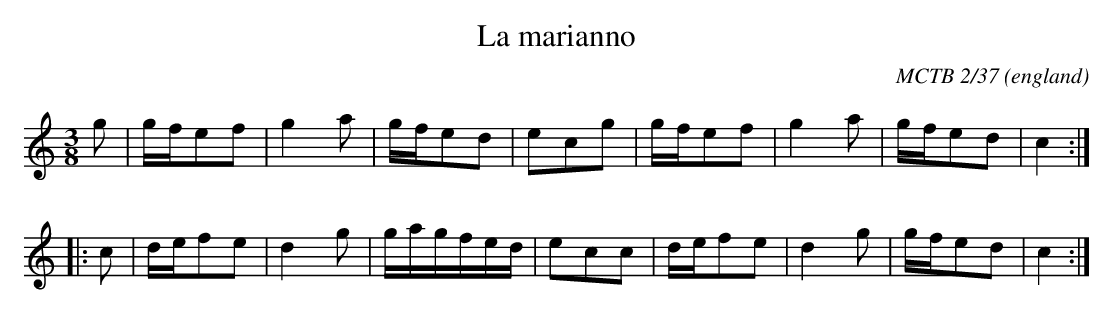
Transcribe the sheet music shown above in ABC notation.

X:1
T:La marianno
O:england
C:MCTB 2/37
M:3/8
L:1/8
K:C
g|g/f/ef|g2a|g/f/ed|ecg|\
g/f/ef|g2a|g/f/ed|c2:|
|:c|d/e/fe|d2g|g/a/g/f/e/d/|ecc|\
d/e/fe|d2g|g/f/ed|c2:|
